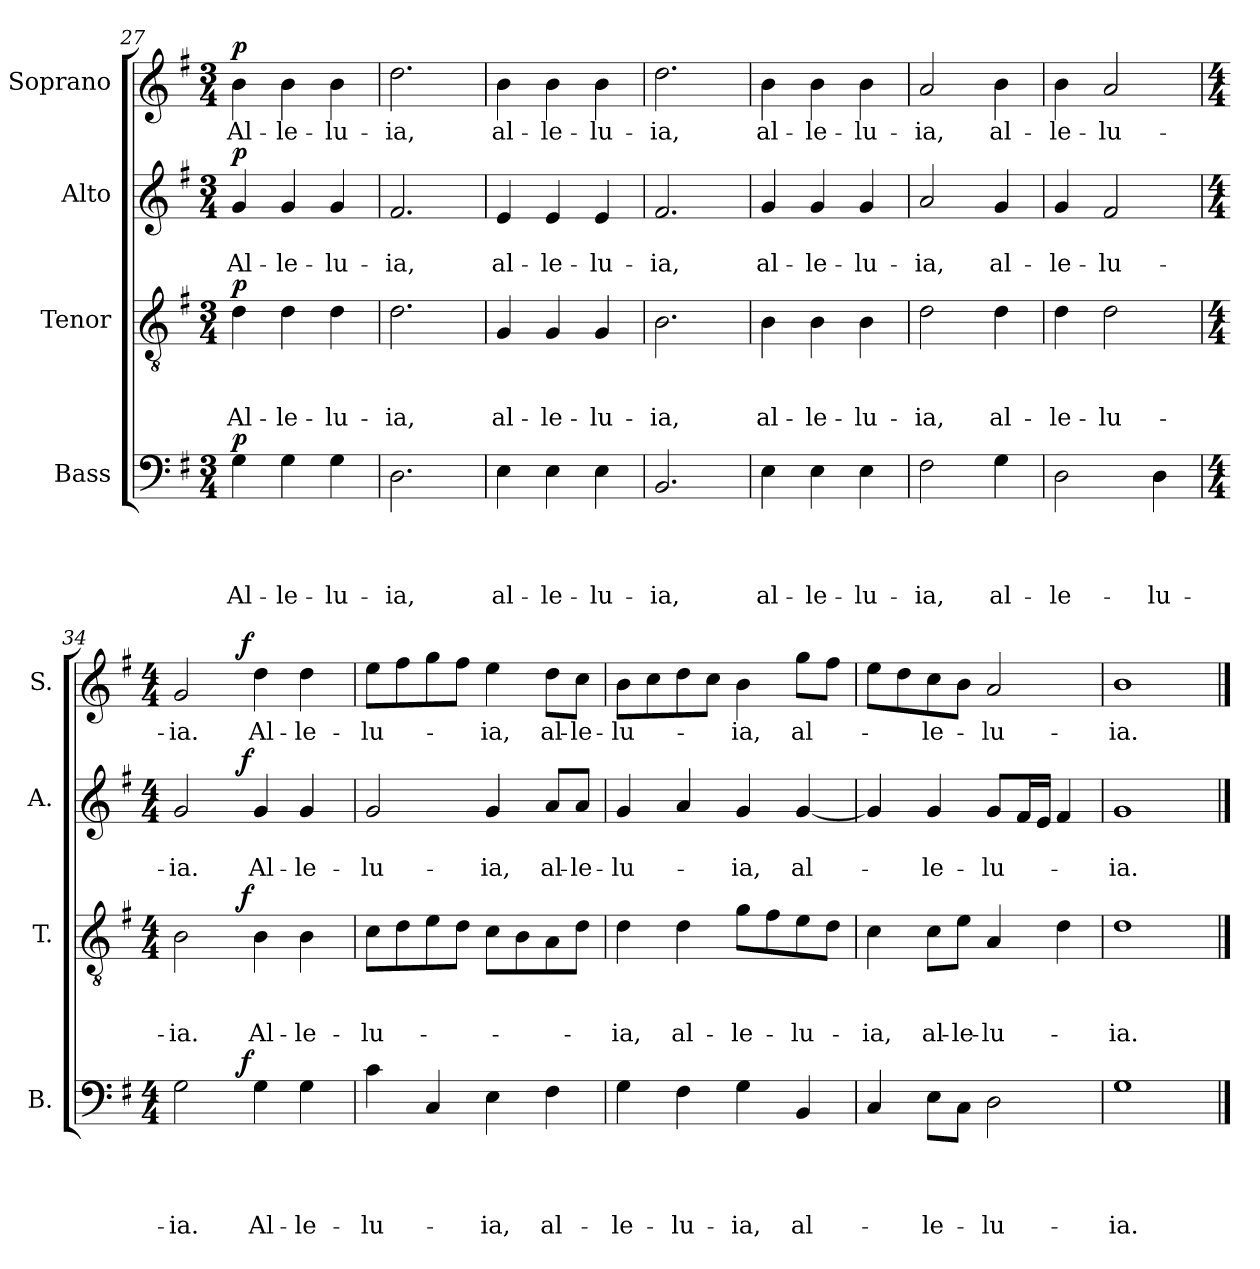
**kern	**text	**text	**text	**text	**dynam	**kern	**text	**text	**text	**dynam	**kern	**text	**text	**dynam	**kern	**text	**dynam
*part4	*part4	*part4	*part4	*part4	*part4	*part3	*part3	*part3	*part3	*part3	*part2	*part2	*part2	*part2	*part1	*part1	*part1
*staff4	*staff4	*staff4	*staff4	*staff4	*staff4	*staff3	*staff3	*staff3	*staff3	*staff3	*staff2	*staff2	*staff2	*staff2	*staff1	*staff1	*staff1
*I"Bass	*	*	*	*	*	*I"Tenor	*	*	*	*	*I"Alto	*	*	*	*I"Soprano	*	*
*I'B.	*	*	*	*	*	*I'T.	*	*	*	*	*I'A.	*	*	*	*I'S.	*	*
*clefF4	*	*	*	*	*	*clefGv2	*	*	*	*	*clefG2	*	*	*	*clefG2	*	*
*k[f#]	*	*	*	*	*	*k[f#]	*	*	*	*	*k[f#]	*	*	*	*k[f#]	*	*
*G:	*	*	*	*	*	*G:	*	*	*	*	*G:	*	*	*	*G:	*	*
*M3/4	*	*	*	*	*	*M3/4	*	*	*	*	*M3/4	*	*	*	*M3/4	*	*
=27	=27	=27	=27	=27	=27	=27	=27	=27	=27	=27	=27	=27	=27	=27	=27	=27	=27
!	!	!	!	!LO:LY:b	!LO:DY:a	!	!	!	!LO:LY:b	!LO:DY:a	!	!	!LO:LY:b	!LO:DY:a	!	!LO:LY:b	!LO:DY:a
4G\	.	.	.	Al-	p	4d\	.	.	Al-	p	4g/	.	Al-	p	4b\	Al-	p
!	!	!	!	!LO:LY:b	!	!	!	!	!LO:LY:b	!	!	!	!LO:LY:b	!	!	!LO:LY:b	!
4G\	.	.	.	-le-	.	4d\	.	.	-le-	.	4g/	.	-le-	.	4b\	-le-	.
!	!	!	!	!LO:LY:b	!	!	!	!	!LO:LY:b	!	!	!	!LO:LY:b	!	!	!LO:LY:b	!
4G\	.	.	.	-lu-	.	4d\	.	.	-lu-	.	4g/	.	-lu-	.	4b\	-lu-	.
=28	=28	=28	=28	=28	=28	=28	=28	=28	=28	=28	=28	=28	=28	=28	=28	=28	=28
!	!	!	!	!LO:LY:b	!	!	!	!	!LO:LY:b	!	!	!	!LO:LY:b	!	!	!LO:LY:b	!
2.D\	.	.	.	-ia,	.	2.d\	.	.	-ia,	.	2.f#/	.	-ia,	.	2.dd\	-ia,	.
=29	=29	=29	=29	=29	=29	=29	=29	=29	=29	=29	=29	=29	=29	=29	=29	=29	=29
!	!	!	!	!LO:LY:b	!	!	!	!	!LO:LY:b	!	!	!	!LO:LY:b	!	!	!LO:LY:b	!
4E\	.	.	.	al-	.	4G/	.	.	al-	.	4e/	.	al-	.	4b\	al-	.
!	!	!	!	!LO:LY:b	!	!	!	!	!LO:LY:b	!	!	!	!LO:LY:b	!	!	!LO:LY:b	!
4E\	.	.	.	-le-	.	4G/	.	.	-le-	.	4e/	.	-le-	.	4b\	-le-	.
!	!	!	!	!LO:LY:b	!	!	!	!	!LO:LY:b	!	!	!	!LO:LY:b	!	!	!LO:LY:b	!
4E\	.	.	.	-lu-	.	4G/	.	.	-lu-	.	4e/	.	-lu-	.	4b\	-lu-	.
=30	=30	=30	=30	=30	=30	=30	=30	=30	=30	=30	=30	=30	=30	=30	=30	=30	=30
!	!	!	!	!LO:LY:b	!	!	!	!	!LO:LY:b	!	!	!	!LO:LY:b	!	!	!LO:LY:b	!
2.BB/	.	.	.	-ia,	.	2.B\	.	.	-ia,	.	2.f#/	.	-ia,	.	2.dd\	-ia,	.
=31	=31	=31	=31	=31	=31	=31	=31	=31	=31	=31	=31	=31	=31	=31	=31	=31	=31
!	!	!	!	!LO:LY:b	!	!	!	!	!LO:LY:b	!	!	!	!LO:LY:b	!	!	!LO:LY:b	!
4E\	.	.	.	al-	.	4B\	.	.	al-	.	4g/	.	al-	.	4b\	al-	.
!	!	!	!	!LO:LY:b	!	!	!	!	!LO:LY:b	!	!	!	!LO:LY:b	!	!	!LO:LY:b	!
4E\	.	.	.	-le-	.	4B\	.	.	-le-	.	4g/	.	-le-	.	4b\	-le-	.
!	!	!	!	!LO:LY:b	!	!	!	!	!LO:LY:b	!	!	!	!LO:LY:b	!	!	!LO:LY:b	!
4E\	.	.	.	-lu-	.	4B\	.	.	-lu-	.	4g/	.	-lu-	.	4b\	-lu-	.
=32	=32	=32	=32	=32	=32	=32	=32	=32	=32	=32	=32	=32	=32	=32	=32	=32	=32
!	!	!	!	!LO:LY:b	!	!	!	!	!LO:LY:b	!	!	!	!LO:LY:b	!	!	!LO:LY:b	!
2F#\	.	.	.	-ia,	.	2d\	.	.	-ia,	.	2a/	.	-ia,	.	2a/	-ia,	.
!	!	!	!	!LO:LY:b	!	!	!	!	!LO:LY:b	!	!	!	!LO:LY:b	!	!	!LO:LY:b	!
4G\	.	.	.	al-	.	4d\	.	.	al-	.	4g/	.	al-	.	4b\	al-	.
=33	=33	=33	=33	=33	=33	=33	=33	=33	=33	=33	=33	=33	=33	=33	=33	=33	=33
!	!	!	!	!LO:LY:b	!	!	!	!	!LO:LY:b	!	!	!	!LO:LY:b	!	!	!LO:LY:b	!
2D\	.	.	.	-le-	.	4d\	.	.	-le-	.	4g/	.	-le-	.	4b\	-le-	.
!	!	!	!	!	!	!	!	!	!LO:LY:b	!	!	!	!LO:LY:b	!	!	!LO:LY:b	!
.	.	.	.	.	.	2d\	.	.	-lu-	.	2f#/	.	-lu-	.	2a/	-lu-	.
!	!	!	!	!LO:LY:b	!	!	!	!	!	!	!	!	!	!	!	!	!
4D\	.	.	.	-lu-	.	.	.	.	.	.	.	.	.	.	.	.	.
!!LO:LB:g=z
=34	=34	=34	=34	=34	=34	=34	=34	=34	=34	=34	=34	=34	=34	=34	=34	=34	=34
*M4/4	*	*	*	*	*	*M4/4	*	*	*	*	*M4/4	*	*	*	*M4/4	*	*
!	!	!	!	!LO:LY:b	!	!	!	!	!LO:LY:b	!	!	!	!LO:LY:b	!	!	!LO:LY:b	!
*^	*	*	*	*	*	*^	*	*	*	*	*^	*	*	*	*^	*	*
2G\	4...ryy	.	.	.	-ia.	.	2B\	4...ryy	.	.	-ia.	.	2g/	4...ryy	.	-ia.	.	2g/	4...ryy	-ia.	.
!	!	!	!	!	!	!LO:DY:a	!	!	!	!	!	!LO:DY:a	!	!	!	!	!LO:DY:a	!	!	!	!LO:DY:a
.	2ryy	.	.	.	.	f	.	2ryy	.	.	.	f	.	2ryy	.	.	f	.	2ryy	.	f
!	!	!	!	!	!LO:LY:b	!	!	!	!	!	!LO:LY:b	!	!	!	!	!LO:LY:b	!	!	!	!LO:LY:b	!
4G\	.	.	.	.	Al-	.	4B\	.	.	.	Al-	.	4g/	.	.	Al-	.	4dd\	.	Al-	.
!	!	!	!	!	!LO:LY:b	!	!	!	!	!	!LO:LY:b	!	!	!	!	!LO:LY:b	!	!	!	!LO:LY:b	!
4G\	.	.	.	.	-le-	.	4B\	.	.	.	-le-	.	4g/	.	.	-le-	.	4dd\	.	-le-	.
.	32ryy	.	.	.	.	.	.	32ryy	.	.	.	.	.	32ryy	.	.	.	.	32ryy	.	.
=35	=35	=35	=35	=35	=35	=35	=35	=35	=35	=35	=35	=35	=35	=35	=35	=35	=35	=35	=35	=35	=35
!	!	!	!	!	!LO:LY:b	!	!	!	!	!	!LO:LY:b	!	!	!	!	!LO:LY:b	!	!	!	!LO:LY:b	!
*v	*v	*	*	*	*	*	*	*	*	*	*	*	*v	*v	*	*	*	*v	*v	*	*
*	*	*	*	*	*	*v	*v	*	*	*	*	*	*	*	*	*	*	*
4c\	.	.	.	-lu-	.	8c\L	.	.	-lu-	.	2g/	.	-lu-	.	8ee\L	-lu-	.
.	.	.	.	.	.	8d\	.	.	.	.	.	.	.	.	8ff#\	.	.
4C/	.	.	.	.	.	8e\	.	.	.	.	.	.	.	.	8gg\	.	.
.	.	.	.	.	.	8d\J	.	.	.	.	.	.	.	.	8ff#\J	.	.
!	!	!	!	!LO:LY:b	!	!	!	!	!	!	!	!	!LO:LY:b	!	!	!LO:LY:b	!
4E\	.	.	.	-ia,	.	8c\L	.	.	.	.	4g/	.	-ia,	.	4ee\	-ia,	.
.	.	.	.	.	.	8B\	.	.	.	.	.	.	.	.	.	.	.
!	!	!	!	!LO:LY:b	!	!	!	!	!	!	!	!	!LO:LY:b	!	!	!LO:LY:b	!
4F#\	.	.	.	al-	.	8A\	.	.	.	.	8a/L	.	al-	.	8dd\L	al-	.
!	!	!	!	!	!	!	!	!	!	!	!	!	!LO:LY:b	!	!	!LO:LY:b	!
.	.	.	.	.	.	8d\J	.	.	.	.	8a/J	.	-le-	.	8cc\J	-le-	.
=36	=36	=36	=36	=36	=36	=36	=36	=36	=36	=36	=36	=36	=36	=36	=36	=36	=36
!	!	!	!	!LO:LY:b	!	!	!	!	!LO:LY:b	!	!	!	!LO:LY:b	!	!	!LO:LY:b	!
4G\	.	.	.	-le-	.	4d\	.	.	-ia,	.	4g/	.	-lu-	.	8b\L	-lu-	.
.	.	.	.	.	.	.	.	.	.	.	.	.	.	.	8cc\	.	.
!	!	!	!	!LO:LY:b	!	!	!	!	!LO:LY:b	!	!	!	!	!	!	!	!
4F#\	.	.	.	-lu-	.	4d\	.	.	al-	.	4a/	.	.	.	8dd\	.	.
.	.	.	.	.	.	.	.	.	.	.	.	.	.	.	8cc\J	.	.
!	!	!	!	!LO:LY:b	!	!	!	!	!LO:LY:b	!	!	!	!LO:LY:b	!	!	!LO:LY:b	!
4G\	.	.	.	-ia,	.	8g\L	.	.	-le-	.	4g/	.	-ia,	.	4b\	-ia,	.
.	.	.	.	.	.	8f#\	.	.	.	.	.	.	.	.	.	.	.
!	!	!	!	!LO:LY:b	!	!	!	!	!LO:LY:b	!	!	!	!LO:LY:b	!	!	!LO:LY:b	!
4BB/	.	.	.	al-	.	8e\	.	.	-lu-	.	[<4g/	.	al-	.	8gg\L	al-	.
.	.	.	.	.	.	8d\J	.	.	.	.	.	.	.	.	8ff#\J	.	.
=37	=37	=37	=37	=37	=37	=37	=37	=37	=37	=37	=37	=37	=37	=37	=37	=37	=37
!	!	!	!	!	!	!	!	!	!LO:LY:b	!	!	!	!	!	!	!	!
4C/	.	.	.	.	.	4c\	.	.	-ia,	.	4g/]	.	.	.	8ee\L	.	.
.	.	.	.	.	.	.	.	.	.	.	.	.	.	.	8dd\	.	.
!	!	!	!	!LO:LY:b	!	!	!	!	!LO:LY:b	!	!	!	!LO:LY:b	!	!	!LO:LY:b	!
8E\L	.	.	.	-le-	.	8c\L	.	.	al-	.	4g/	.	-le-	.	8cc\	-le-	.
!	!	!	!	!	!	!	!	!	!LO:LY:b	!	!	!	!	!	!	!	!
8C\J	.	.	.	.	.	8e\J	.	.	-le-	.	.	.	.	.	8b\J	.	.
!	!	!	!	!LO:LY:b	!	!	!	!	!LO:LY:b	!	!	!	!LO:LY:b	!	!	!LO:LY:b	!
2D\	.	.	.	-lu-	.	4A/	.	.	-lu-	.	8g/L	.	-lu-	.	2a/	-lu-	.
.	.	.	.	.	.	.	.	.	.	.	16f#/L	.	.	.	.	.	.
.	.	.	.	.	.	.	.	.	.	.	16e/JJ	.	.	.	.	.	.
.	.	.	.	.	.	4d\	.	.	.	.	4f#/	.	.	.	.	.	.
=38	=38	=38	=38	=38	=38	=38	=38	=38	=38	=38	=38	=38	=38	=38	=38	=38	=38
!	!	!	!	!LO:LY:b	!	!	!	!	!LO:LY:b	!	!	!	!LO:LY:b	!	!	!LO:LY:b	!
1G	.	.	.	-ia.	.	1d	.	.	-ia.	.	1g	.	-ia.	.	1b	-ia.	.
==	==	==	==	==	==	==	==	==	==	==	==	==	==	==	==	==	==
*-	*-	*-	*-	*-	*-	*-	*-	*-	*-	*-	*-	*-	*-	*-	*-	*-	*-
